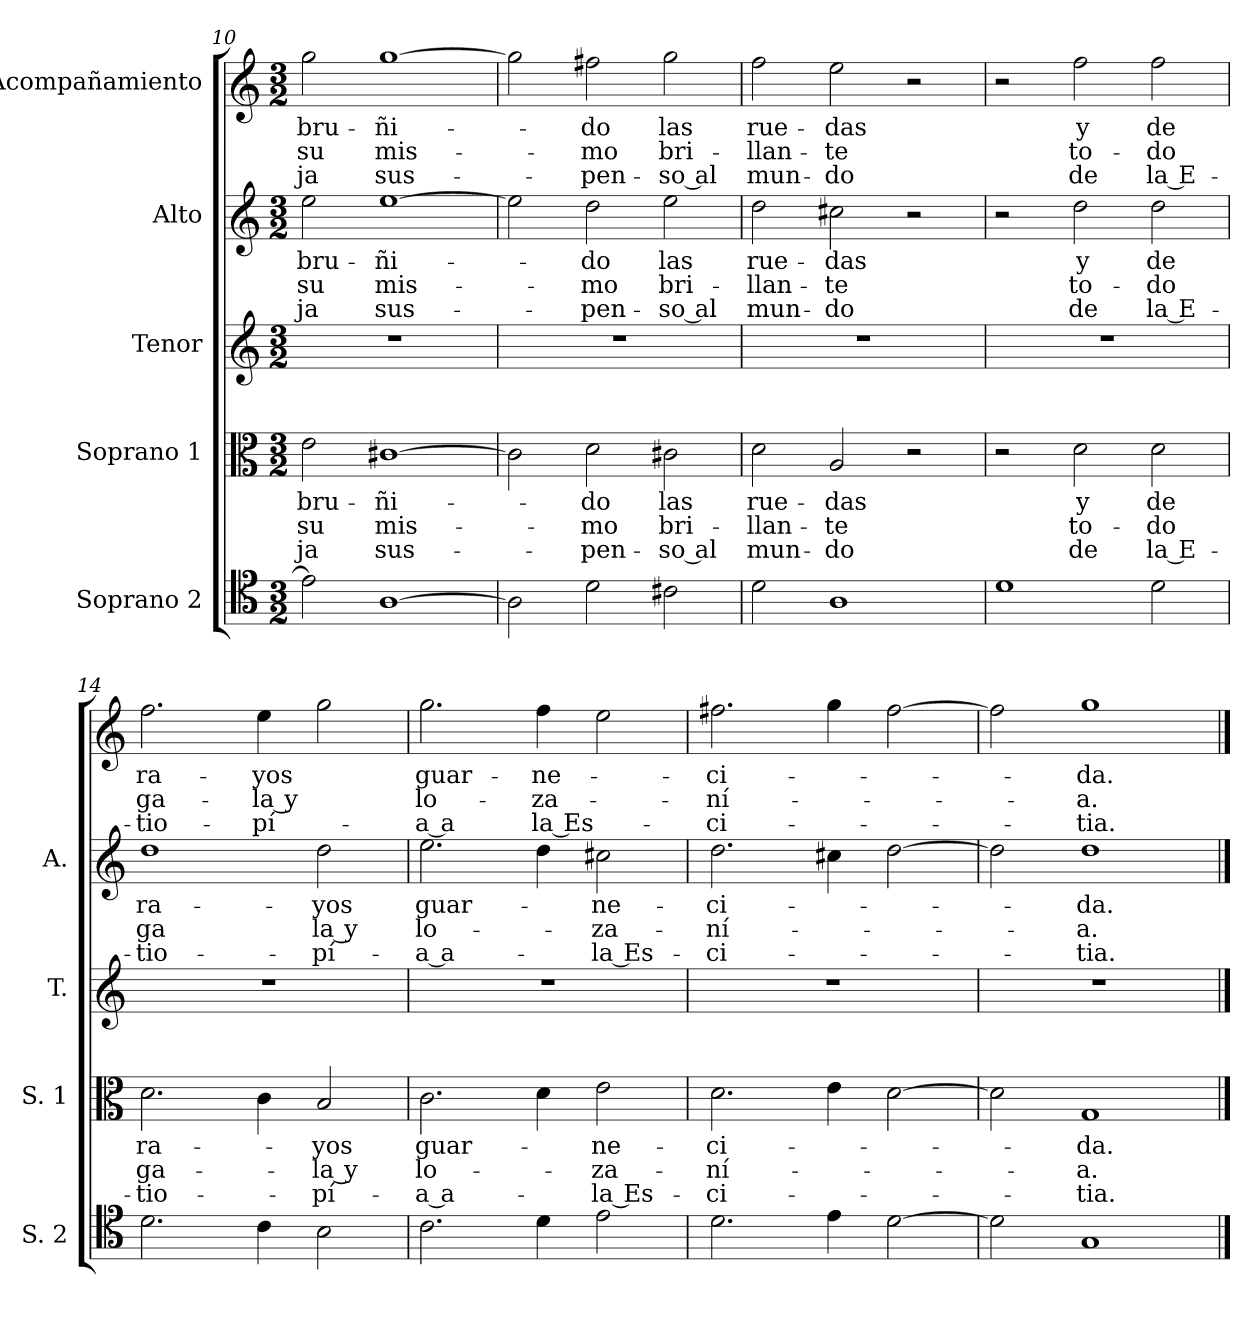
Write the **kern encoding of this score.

**kern	**kern	**text	**text	**text	**kern	**kern	**text	**text	**text	**kern	**text	**text	**text
*part5	*part4	*part4	*part4	*part4	*part3	*part2	*part2	*part2	*part2	*part1	*part1	*part1	*part1
*staff5	*staff4	*staff4	*staff4	*staff4	*staff3	*staff2	*staff2	*staff2	*staff2	*staff1	*staff1	*staff1	*staff1
*I"Soprano 2	*I"Soprano 1	*	*	*	*I"Tenor	*I"Alto	*	*	*	*I"Acompañamiento	*	*	*
*I'S. 2	*I'S. 1	*	*	*	*I'T.	*I'A.	*	*	*	*	*	*	*
*clefC4	*clefC3	*	*	*	*clefG2	*clefG2	*	*	*	*clefG2	*	*	*
*M3/2	*M3/2	*	*	*	*M3/2	*M3/2	*	*	*	*M3/2	*	*	*
=10	=10	=10	=10	=10	=10	=10	=10	=10	=10	=10	=10	=10	=10
2e]	2e	bru-	su	-ja	1.r	2ee	bru-	su	-ja	2gg	bru-	su	-ja
[1A	[1c#X	-ñi-	mis-	sus-	.	[1ee	-ñi-	mis-	sus-	[1gg	-ñi-	mis-	sus-
=11	=11	=11	=11	=11	=11	=11	=11	=11	=11	=11	=11	=11	=11
2A]	2c#]	.	.	.	1.r	2ee]	.	.	.	2gg]	.	.	.
2d	2d	-do	-mo	-pen-	.	2dd	-do	-mo	-pen-	2ff#X	-do	-mo	-pen-
2c#X	2c#X	las	bri-	-so al	.	2ee	las	bri-	-so al	2gg	las	bri-	-so al
=12	=12	=12	=12	=12	=12	=12	=12	=12	=12	=12	=12	=12	=12
2d	2d	rue-	-llan-	mun-	1.r	2dd	rue-	-llan-	mun-	2ff	rue-	-llan-	mun-
1A	2A	-das	-te	-do	.	2cc#X	-das	-te	-do	2ee	-das	-te	-do
.	2r	.	.	.	.	2r	.	.	.	2r	.	.	.
=13	=13	=13	=13	=13	=13	=13	=13	=13	=13	=13	=13	=13	=13
1d	2r	.	.	.	1.r	2r	.	.	.	2r	.	.	.
.	2d	y	to-	de	.	2dd	y	to-	de	2ff	y	to-	de
2d	2d	de	-do	la E-	.	2dd	de	-do	la E-	2ff	de	-do	la E-
!!LO:LB:g=z
=14	=14	=14	=14	=14	=14	=14	=14	=14	=14	=14	=14	=14	=14
2.d	2.d	ra-	ga-	-tio-	1.r	1dd	ra-	ga	-tio-	2.ff	ra-	ga-	-tio-
4c	4c	.	.	.	.	.	.	.	.	4ee	-yos	-la y	-pí-
2B	2B	-yos	-la y	-pí-	.	2dd	-yos	la y	-pí-	2gg	.	.	.
=15	=15	=15	=15	=15	=15	=15	=15	=15	=15	=15	=15	=15	=15
2.c	2.c	guar-	lo-	-a a-	1.r	2.ee	guar-	lo-	-a a-	2.gg	guar-	lo-	-a a
4d	4d	.	.	.	.	4dd	.	.	.	4ff	-ne-	-za-	la Es-
2e	2e	-ne-	-za-	-la Es-	.	2cc#X	-ne-	-za-	-la Es-	2ee	.	.	.
=16	=16	=16	=16	=16	=16	=16	=16	=16	=16	=16	=16	=16	=16
2.d	2.d	-ci-	-ní-	-ci-	1.r	2.dd	-ci-	-ní-	-ci-	2.ff#X	-ci-	-ní-	-ci-
4e	4e	.	.	.	.	4cc#X	.	.	.	4gg	.	.	.
[2d	[2d	.	.	.	.	[2dd	.	.	.	[2ff#	.	.	.
=17	=17	=17	=17	=17	=17	=17	=17	=17	=17	=17	=17	=17	=17
2d]	2d]	.	.	.	1.r	2dd]	.	.	.	2ff#]	.	.	.
1G	1G	-da.	-a.	-tia.	.	1dd	-da.	-a.	-tia.	1gg	-da.	-a.	-tia.
==	==	==	==	==	==	==	==	==	==	==	==	==	==
*-	*-	*-	*-	*-	*-	*-	*-	*-	*-	*-	*-	*-	*-
